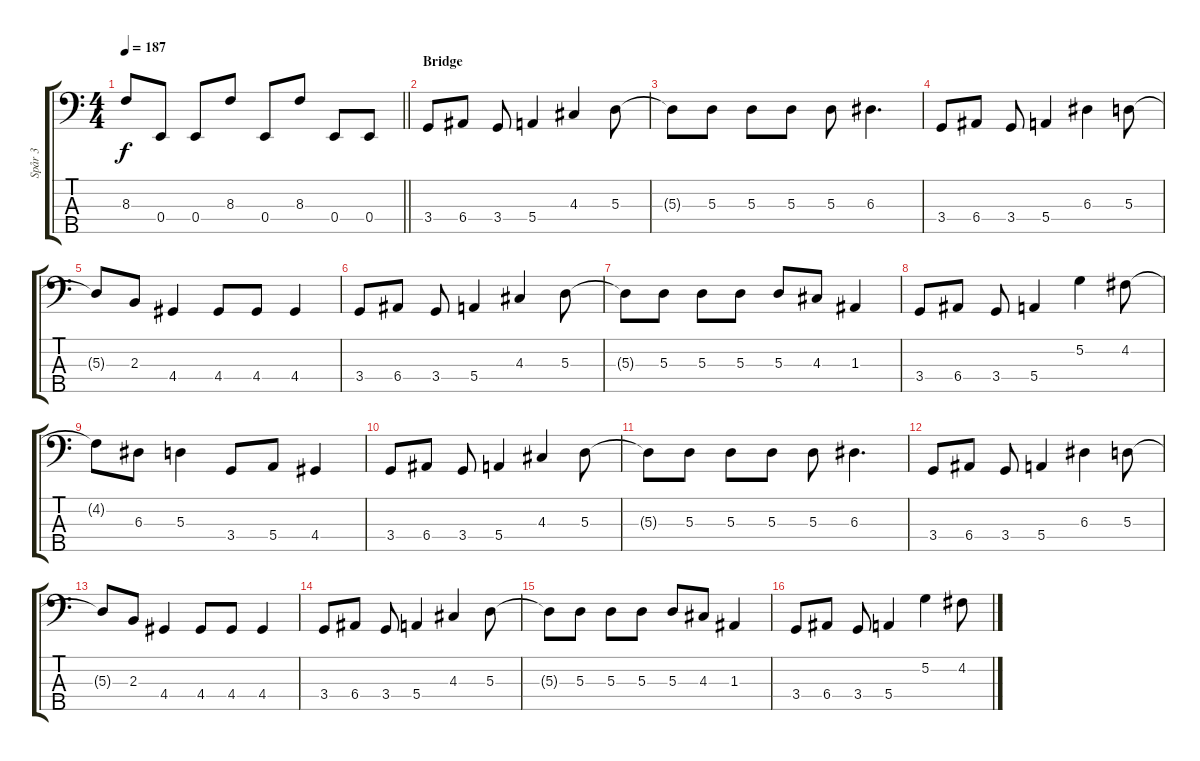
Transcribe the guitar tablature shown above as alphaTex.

\track ("Spår 3" "Spår 3") {instrument electricbassfinger}
\staff {score tabs}
\tuning (G2 D2 A1 E1 B0) {hide}
\ts (4 4)
\tempo 187
\clef f4
\barLineRight lightlight
\ks c
8.3.8{dy f} 0.4.8 0.4.8 8.3.8 0.4.8 8.3.8 0.4.8 0.4.8 |
\section ("" "Bridge")
3.4.8 6.4.8 3.4.8 5.4.4 4.3.4 5.3.8 |
5.3{t}.8 5.3.8 5.3.8 5.3.8 5.3.8 6.3.4{d} |
3.4.8 6.4.8 3.4.8 5.4.4 6.3.4 5.3.8 |
5.3{t}.8 2.3.8 4.4.4 4.4.8 4.4.8 4.4.4 |
3.4.8 6.4.8 3.4.8 5.4.4 4.3.4 5.3.8 |
5.3{t}.8 5.3.8 5.3.8 5.3.8 5.3.8 4.3.8 1.3.4 |
3.4.8 6.4.8 3.4.8 5.4.4 5.2.4 4.2.8 |
4.2{t}.8 6.3.8 5.3.4 3.4.8 5.4.8 4.4.4 |
3.4.8 6.4.8 3.4.8 5.4.4 4.3.4 5.3.8 |
5.3{t}.8 5.3.8 5.3.8 5.3.8 5.3.8 6.3.4{d} |
3.4.8 6.4.8 3.4.8 5.4.4 6.3.4 5.3.8 |
5.3{t}.8 2.3.8 4.4.4 4.4.8 4.4.8 4.4.4 |
3.4.8 6.4.8 3.4.8 5.4.4 4.3.4 5.3.8 |
5.3{t}.8 5.3.8 5.3.8 5.3.8 5.3.8 4.3.8 1.3.4 |
3.4.8 6.4.8 3.4.8 5.4.4 5.2.4 4.2.8
